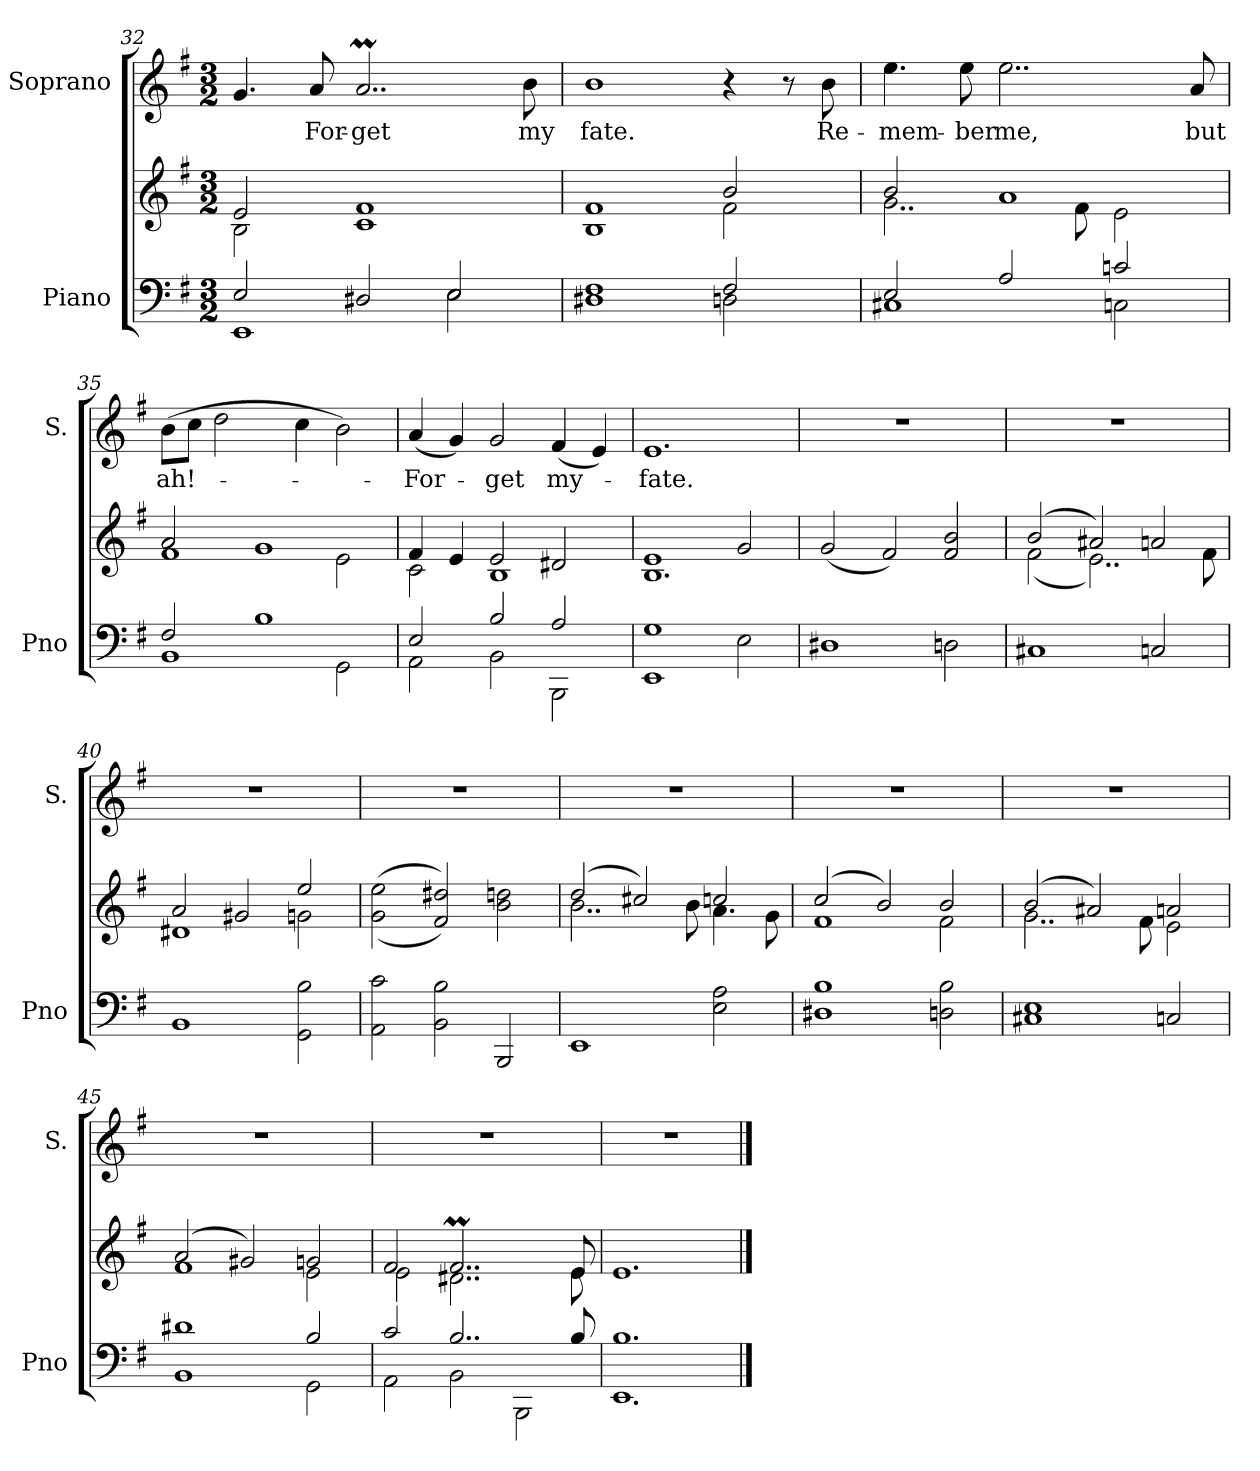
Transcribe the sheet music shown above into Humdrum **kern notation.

**kern	**kern	**kern	**text
*part2	*part2	*part1	*part1
*staff3	*staff2	*staff1	*staff1
*I"Piano	*	*I"Soprano	*
*I'Pno	*	*I'S.	*
*clefF4	*clefG2	*clefG2	*
*k[f#]	*k[f#]	*k[f#]	*
*M3/2	*M3/2	*M3/2	*
=32	=32	=32	=32
*^	*^	*	*
2E/	1EE	2e/	2B\	4.g/	.
!	!	!	!	!	!LO:LY:b
.	.	.	.	8a/	For-
!	!	!	!	!	!LO:LY:b
2D#X/	.	1f#	1c	2..aM/	get
2E/	2E\	.	.	.	.
!	!	!	!	!	!LO:LY:b
.	.	.	.	8b\	my
=33	=33	=33	=33	=33	=33
!	!	!	!	!	!LO:LY:b
1F#	1D#X	1f#	1B	1b	fate.
2F#/	2Dn\	2b/	2f#\	4r	.
.	.	.	.	8r	.
!	!	!	!	!	!LO:LY:b
.	.	.	.	8b\	Re-
!!LO:LB:g=z
=34	=34	=34	=34	=34	=34
!	!	!	!	!	!LO:LY:b
2E/	1C#X	2b/	2..g\	4.ee\	mem-
!	!	!	!	!	!LO:LY:b
.	.	.	.	8ee\	ber
!	!	!	!	!	!LO:LY:b
2A/	.	1a	.	2..ee\	me,
.	.	.	8f#\	.	.
2cn/	2Cn\	.	2e\	.	.
!	!	!	!	!	!LO:LY:b
.	.	.	.	8a/	but
=35	=35	=35	=35	=35	=35
!	!	!	!	!	!LO:LY:b
2F#/	1BB	2a/	1f#	(>8b\L	ah!-
.	.	.	.	8cc\J	.
.	.	.	.	2dd\	.
1B	.	1g	.	.	.
.	.	.	.	4cc\	.
.	2GG\	.	2e\	2b\)	.
=36	=36	=36	=36	=36	=36
!	!	!	!	!	!LO:LY:b
2E/	2AA\	4f#/	2c\	(<4a/	For-
.	.	4e/	.	4g/)	.
!	!	!	!	!	!LO:LY:b
2B/	2BB\	2e/	1B	2g/	get
!	!	!	!	!	!LO:LY:b
2A/	2BBB\	2d#X/	.	(<4f#/	my-
.	.	.	.	4e/)	.
*v	*v	*	*	*	*
=37	=37	=37	=37	=37
!	!	!	!	!LO:LY:b
1EE 1G	1e	1.B	1.e	fate.
2E\	2g/	.	.	.
*	*v	*v	*	*
=38	=38	=38	=38
1D#X	(<2g/	1.r	.
.	2f#/)	.	.
2Dn\	2f#/ 2b/	.	.
=39	=39	=39	=39
*	*^	*	*
1C#X	(>2b/	(<2f#\	1.r	.
.	2a#X/)	2..e\)	.	.
2Cn/	2an/	.	.	.
.	.	8f#\	.	.
=40	=40	=40	=40	=40
1BB	2a/	1d#X	1.r	.
.	2g#X/	.	.	.
2GG\ 2B\	2ee/	2gn\	.	.
*	*v	*v	*	*
!!LO:LB:g=z
=41	=41	=41	=41
2AA\ 2c\	(>(>2g\ 2ee\	1.r	.
2BB\ 2B\	2f#/ 2dd#X/))	.	.
2BBB/	2b\ 2ddn\	.	.
=42	=42	=42	=42
*	*^	*	*
1EE	(>2dd/	2..b\	1.r	.
.	2cc#X/)	.	.	.
.	.	8b\	.	.
2E\ 2A\	2ccn/	4.a\	.	.
.	.	8g\	.	.
=43	=43	=43	=43	=43
1D#X 1B	(>2cc/	1f#	1.r	.
.	2b/)	.	.	.
2Dn\ 2B\	2b/	2f#\	.	.
=44	=44	=44	=44	=44
1C#X 1E	(>2b/	2..g\	1.r	.
.	2a#X/)	.	.	.
.	.	8f#\	.	.
2Cn/	2an/	2e\	.	.
=45	=45	=45	=45	=45
*^	*	*	*	*
1d#X	1BB	(>2a/	1f#	1.r	.
.	.	2g#X/)	.	.	.
2B/	2GG\	2gn/	2e\	.	.
=46	=46	=46	=46	=46	=46
2c/	2AA\	2f#/	2e\	1.r	.
2..B/	2BB\	2..f#m/	2..d#X\	.	.
.	2BBB\	.	.	.	.
8B/	.	8e/	8e\	.	.
*	*	*v	*v	*	*
=47	=47	=47	=47	=47
1.B	1.EE	1.e	1.r	.
*v	*v	*	*	*
==	==	==	==
*-	*-	*-	*-
